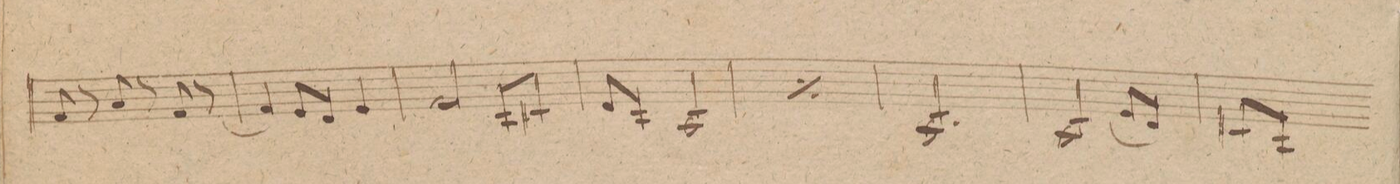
**kern	**dynam
*I"Violino IIdo	*
*clefG2	*
*k[b-]	*
*met(c|)	*
*M3/4	*
8f/	.
8r	.
8a/	.
8r	.
(<8f/	.
8r	.
=126	=126
4f/)	.
8e/L	.
8d/J	.
4e/	.
=127	=127
2f/	.
8A/L	.
8c#X/J	.
=128	=128
8d/L	.
8A/J	.
2A/	.
=129	=129
*rep	*
8d/L	.
8A/J	.
2A/	.
*Xrep	*
=130	=130
2.A/	.
=131	=131
2A/	.
(8e/L	.
8d/J)	.
=132	=132
8c#X/L	.
8A/J	.
*-	*-
